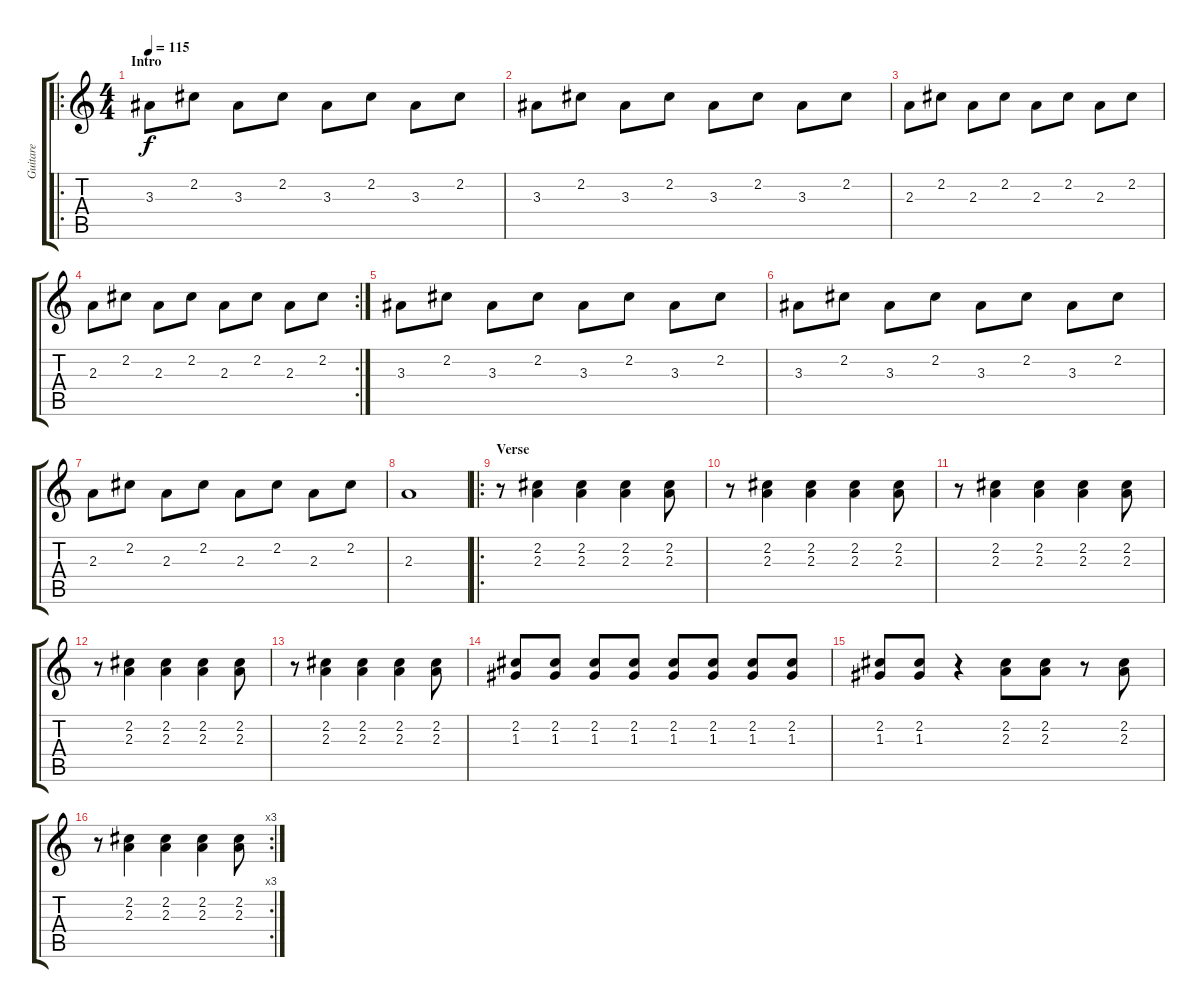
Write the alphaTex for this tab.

\track ("Guitare" "Guitare") {instrument overdrivenguitar}
\staff {score tabs}
\tuning (E4 B3 G3 D3 A2 E2) {hide}
\ro
\ts (4 4)
\section ("" "Intro")
\tempo 115
\clef g2
\ks c
3.3.8{dy f instrument electricguitarclean} 2.2.8 3.3.8 2.2.8 3.3.8 2.2.8 3.3.8 2.2.8 |
3.3.8 2.2.8 3.3.8 2.2.8 3.3.8 2.2.8 3.3.8 2.2.8 |
2.3.8 2.2.8 2.3.8 2.2.8 2.3.8 2.2.8 2.3.8 2.2.8 |
\rc 2
2.3.8 2.2.8 2.3.8 2.2.8 2.3.8 2.2.8 2.3.8 2.2.8 |
3.3.8 2.2.8 3.3.8 2.2.8 3.3.8 2.2.8 3.3.8 2.2.8 |
3.3.8 2.2.8 3.3.8 2.2.8 3.3.8 2.2.8 3.3.8 2.2.8 |
2.3.8 2.2.8 2.3.8 2.2.8 2.3.8 2.2.8 2.3.8 2.2.8 |
2.3.1 |
\ro
\section ("" "Verse")
r.8{instrument overdrivenguitar} (2.2 2.3).4 (2.2 2.3).4 (2.2 2.3).4 (2.2 2.3).8 |
r.8 (2.2 2.3).4 (2.2 2.3).4 (2.2 2.3).4 (2.2 2.3).8 |
r.8 (2.2 2.3).4 (2.2 2.3).4 (2.2 2.3).4 (2.2 2.3).8 |
r.8 (2.2 2.3).4 (2.2 2.3).4 (2.2 2.3).4 (2.2 2.3).8 |
r.8 (2.2 2.3).4 (2.2 2.3).4 (2.2 2.3).4 (2.2 2.3).8 |
(2.2 1.3).8 (2.2 1.3).8 (2.2 1.3).8 (2.2 1.3).8 (2.2 1.3).8 (2.2 1.3).8 (2.2 1.3).8 (2.2 1.3).8 |
(2.2 1.3).8 (2.2 1.3).8 r.4 (2.2 2.3).8 (2.2 2.3).8 r.8 (2.2 2.3).8 |
\rc 3
r.8 (2.2 2.3).4 (2.2 2.3).4 (2.2 2.3).4 (2.2 2.3).8
